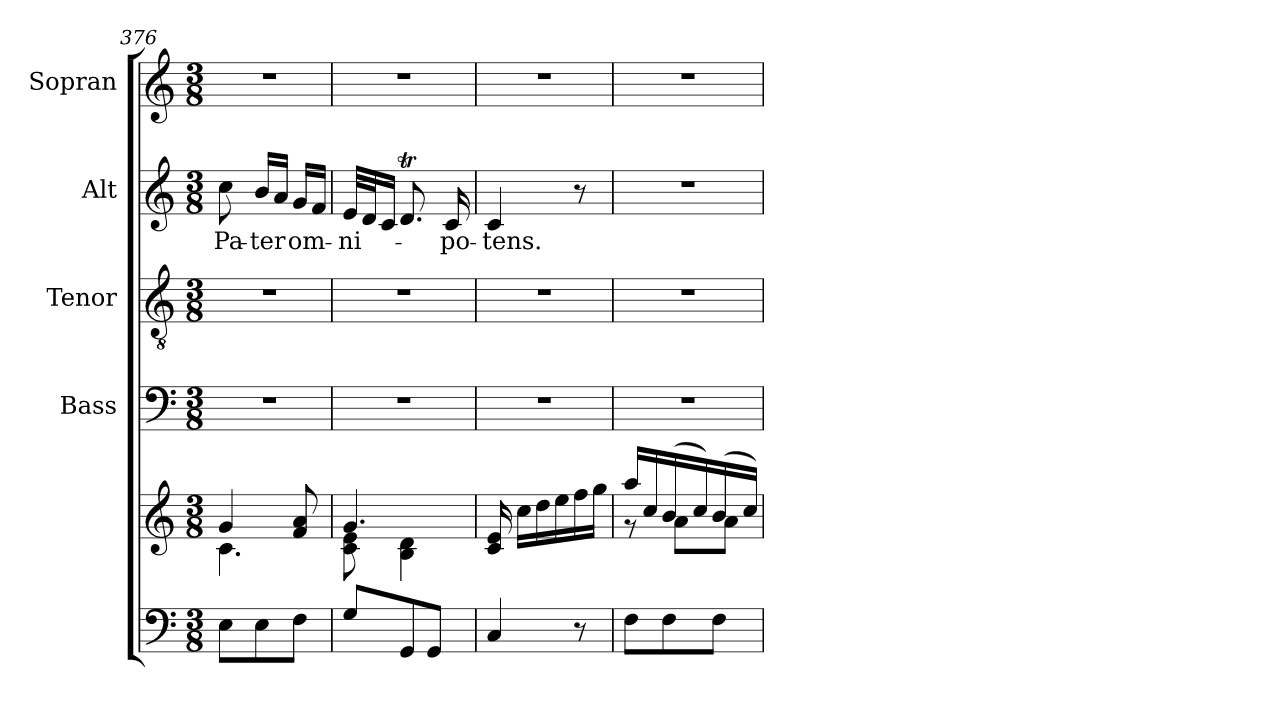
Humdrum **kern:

**kern	**kern	**kern	**kern	**kern	**text	**kern
*part5	*part5	*part4	*part3	*part2	*part2	*part1
*staff6	*staff5	*staff4	*staff3	*staff2	*staff2	*staff1
*	*	*I"Bass	*I"Tenor	*I"Alt	*	*I"Sopran
*	*	*I'B.	*I'T.	*I'A.	*	*I'S.
*clefF4	*clefG2	*clefF4	*clefGv2	*clefG2	*	*clefG2
*k[]	*k[]	*k[]	*k[]	*k[]	*	*k[]
*C:	*C:	*C:	*C:	*C:	*	*C:
*M3/8	*M3/8	*M3/8	*M3/8	*M3/8	*	*M3/8
=376	=376	=376	=376	=376	=376	=376
*	*^	*	*	*	*	*
!	!	!	!	!	!	!LO:LY:b	!
8E\L	4g/	4.c\	4.r	4.r	8cc\	Pa-	4.r
!	!	!	!	!	!	!LO:LY:b	!
8E\	.	.	.	.	16b/LL	-ter	.
.	.	.	.	.	16a/JJ	.	.
!	!	!	!	!	!	!LO:LY:b	!
8F\J	8f/ 8a/	.	.	.	16g/LL	om-	.
.	.	.	.	.	16f/JJ	.	.
=377	=377	=377	=377	=377	=377	=377	=377
!	!	!	!	!	!	!LO:LY:b	!
8G/L	4.g/	8c\ 8e\	4.r	4.r	32e/LLL	-ni-	4.r
.	.	.	.	.	32d/J	.	.
.	.	.	.	.	16c/JJ	.	.
8GG/	.	4B\ 4d\	.	.	8.dT/	.	.
8GG/J	.	.	.	.	.	.	.
!	!	!	!	!	!	!LO:LY:b	!
.	.	.	.	.	16c/	-po-	.
*	*v	*v	*	*	*	*	*
!!LO:LB:g=z
=378	=378	=378	=378	=378	=378	=378
!	!	!	!	!	!LO:LY:b	!
4C/	16c/ 16e/	4.r	4.r	4c/	-tens.	4.r
.	16cc\LL	.	.	.	.	.
.	16dd\	.	.	.	.	.
.	16ee\	.	.	.	.	.
8r	16ff\	.	.	8r	.	.
.	16gg\JJ	.	.	.	.	.
=379	=379	=379	=379	=379	=379	=379
*	*^	*	*	*	*	*
8F\L	16aa/LL	8rf	4.r	4.r	4.r	.	4.r
.	16cc/	.	.	.	.	.	.
8F\	(>16b/	8a\L	.	.	.	.	.
.	16cc/)	.	.	.	.	.	.
8F\J	(>16b/	8a\J	.	.	.	.	.
.	16cc/JJ)	.	.	.	.	.	.
*	*v	*v	*	*	*	*	*
=	=	=	=	=	=	=
*-	*-	*-	*-	*-	*-	*-
